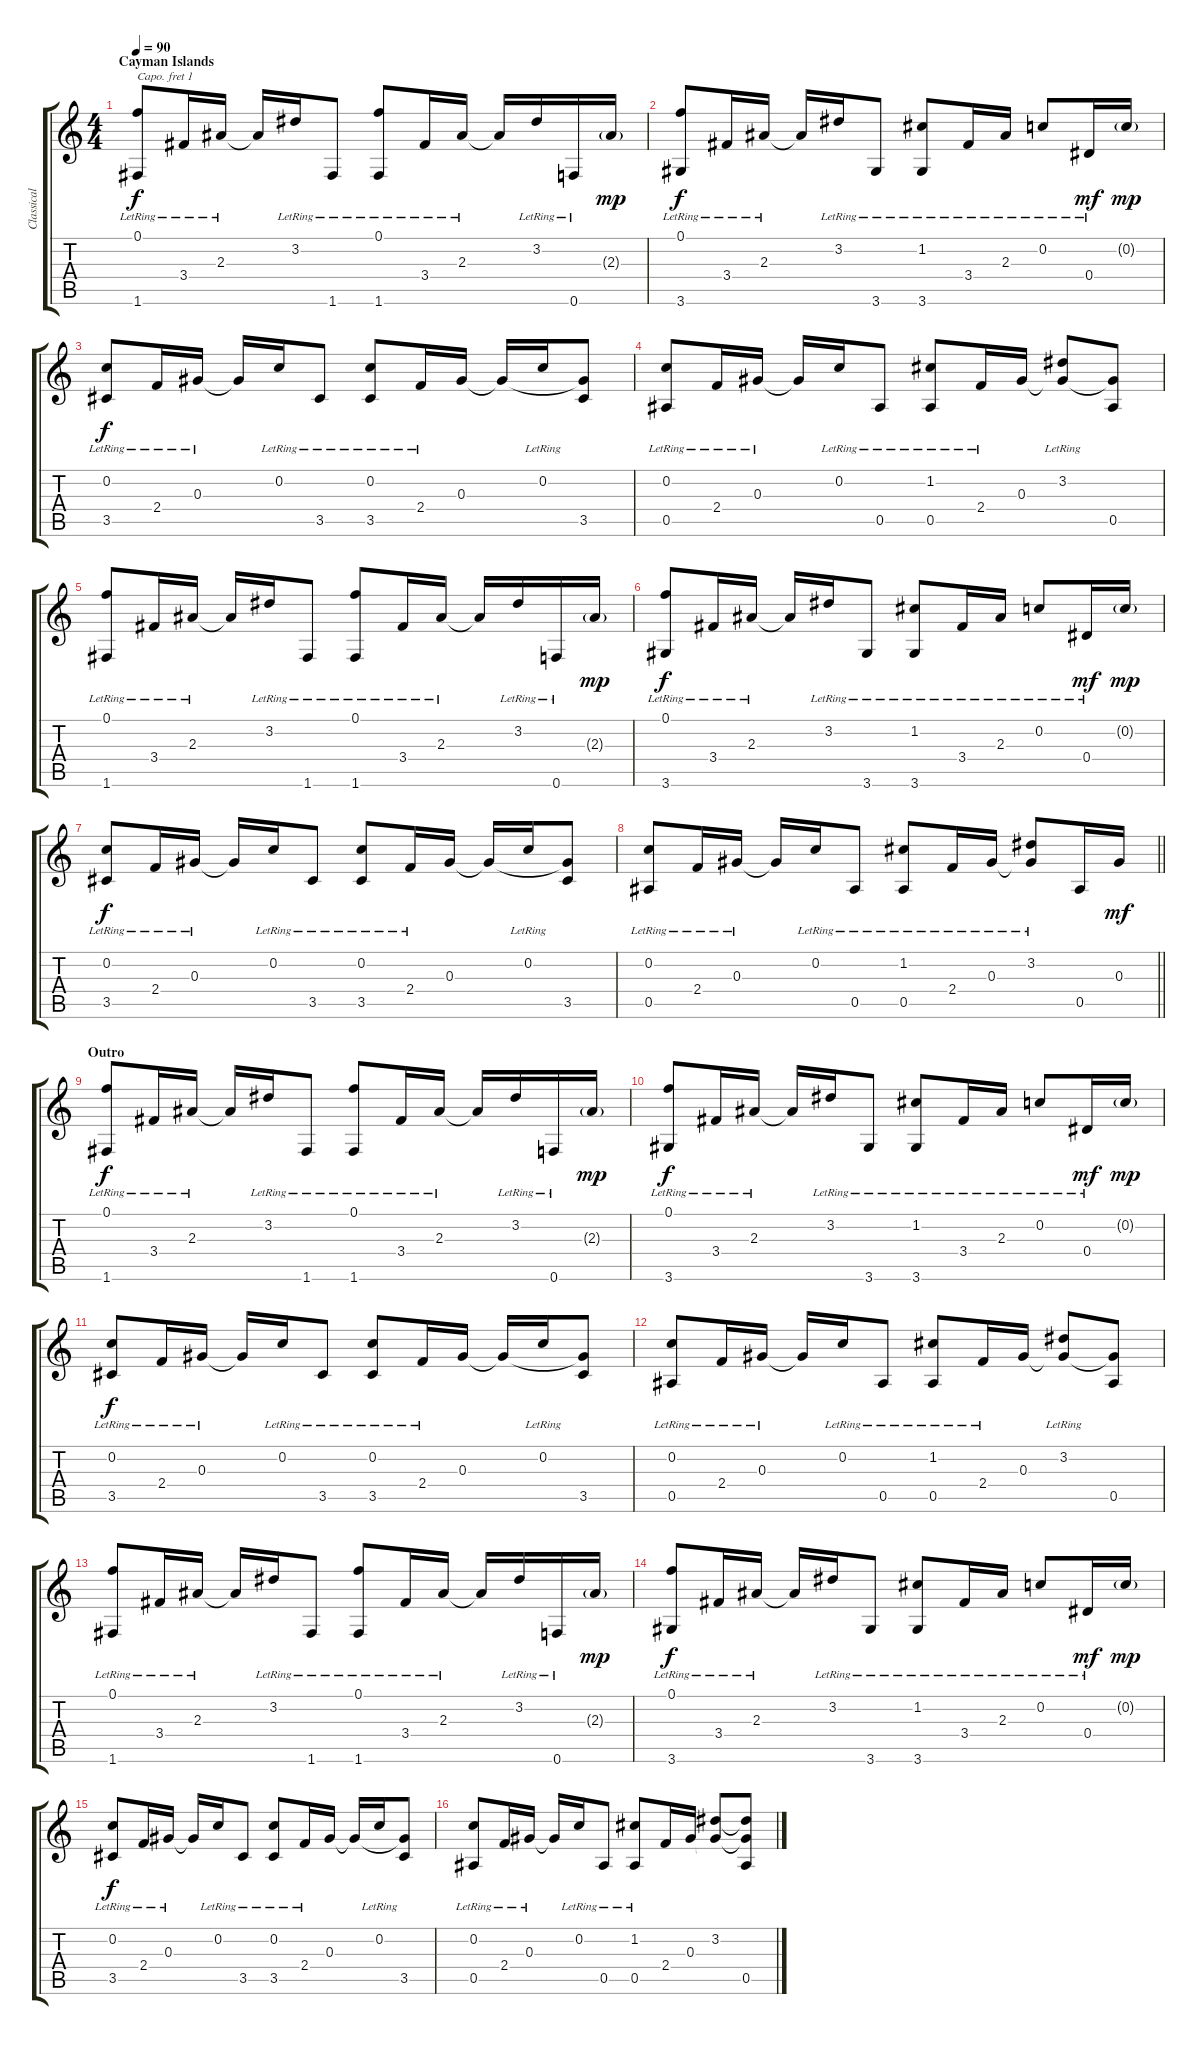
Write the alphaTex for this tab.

\track ("Classical Guitar (Eirik)" "Classical ") {instrument acousticguitarnylon}
\staff {score tabs}
\capo 1
\tuning (E4 B3 G3 D3 A2 E2) {hide}
\ts (4 4)
\section ("" "Cayman Islands")
\tempo 90
\clef g2
\ks c
(0.1{lr} 1.6{lr}).8{dy f} 3.4{lr}.16 2.3{lr}.16 2.3{t}.16 3.2{lr}.16 1.6{lr}.8 (0.1{lr} 1.6{lr}).8 3.4{lr}.16 2.3{lr}.16 2.3{t}.16 3.2{lr}.16 0.6{lr}.16 2.3{g}.16{dy mp} |
(0.1{lr} 3.6{lr}).8{dy f} 3.4{lr}.16 2.3{lr}.16 2.3{t}.16 3.2{lr}.16 3.6{lr}.8 (1.2{lr} 3.6{lr}).8 3.4{lr}.16 2.3{lr}.16 0.2{lr}.8 0.4{lr}.16{dy mf} 0.2{g}.16{dy mp} |
(0.2{lr} 3.5{lr}).8{dy f} 2.4{lr}.16 0.3{lr}.16 0.3{t}.16 0.2{lr}.16 3.5{lr}.8 (0.2{lr} 3.5{lr}).8 2.4{lr}.16 0.3.16 0.3{t}.16 0.2{lr}.16 (0.3{t} 3.5).8 |
(0.2 0.5{lr}).8 2.4{lr}.16 0.3{lr}.16 0.3{t}.16 0.2{lr}.16 0.5{lr}.8 (1.2{lr} 0.5{lr}).8 2.4{lr}.16 0.3.16 (3.2{lr} 0.3{t}).8 (0.3{t} 0.5).8 |
(0.1{lr} 1.6{lr}).8 3.4{lr}.16 2.3{lr}.16 2.3{t}.16 3.2{lr}.16 1.6{lr}.8 (0.1{lr} 1.6{lr}).8 3.4{lr}.16 2.3{lr}.16 2.3{t}.16 3.2{lr}.16 0.6{lr}.16 2.3{g}.16{dy mp} |
(0.1{lr} 3.6{lr}).8{dy f} 3.4{lr}.16 2.3{lr}.16 2.3{t}.16 3.2{lr}.16 3.6{lr}.8 (1.2{lr} 3.6{lr}).8 3.4{lr}.16 2.3{lr}.16 0.2{lr}.8 0.4{lr}.16{dy mf} 0.2{g}.16{dy mp} |
(0.2{lr} 3.5{lr}).8{dy f} 2.4{lr}.16 0.3{lr}.16 0.3{t}.16 0.2{lr}.16 3.5{lr}.8 (0.2{lr} 3.5{lr}).8 2.4{lr}.16 0.3.16 0.3{t}.16 0.2{lr}.16 (0.3{t} 3.5).8 |
\barLineRight lightlight
(0.2 0.5{lr}).8 2.4{lr}.16 0.3{lr}.16 0.3{t}.16 0.2{lr}.16 0.5{lr}.8 (1.2{lr} 0.5{lr}).8 2.4{lr}.16 0.3{lr}.16 (3.2{lr} 0.3{t}).8 0.5.16 0.3.16{dy mf} |
\section ("" "Outro")
(0.1{lr} 1.6{lr}).8{dy f} 3.4{lr}.16 2.3{lr}.16 2.3{t}.16 3.2{lr}.16 1.6{lr}.8 (0.1{lr} 1.6{lr}).8 3.4{lr}.16 2.3{lr}.16 2.3{t}.16 3.2{lr}.16 0.6{lr}.16 2.3{g}.16{dy mp} |
(0.1{lr} 3.6{lr}).8{dy f} 3.4{lr}.16 2.3{lr}.16 2.3{t}.16 3.2{lr}.16 3.6{lr}.8 (1.2{lr} 3.6{lr}).8 3.4{lr}.16 2.3{lr}.16 0.2{lr}.8 0.4{lr}.16{dy mf} 0.2{g}.16{dy mp} |
(0.2{lr} 3.5{lr}).8{dy f} 2.4{lr}.16 0.3{lr}.16 0.3{t}.16 0.2{lr}.16 3.5{lr}.8 (0.2{lr} 3.5{lr}).8 2.4{lr}.16 0.3.16 0.3{t}.16 0.2{lr}.16 (0.3{t} 3.5).8 |
(0.2 0.5{lr}).8 2.4{lr}.16 0.3{lr}.16 0.3{t}.16 0.2{lr}.16 0.5{lr}.8 (1.2{lr} 0.5{lr}).8 2.4{lr}.16 0.3.16 (3.2{lr} 0.3{t}).8 (0.3{t} 0.5).8 |
(0.1{lr} 1.6{lr}).8 3.4{lr}.16 2.3{lr}.16 2.3{t}.16 3.2{lr}.16 1.6{lr}.8 (0.1{lr} 1.6{lr}).8 3.4{lr}.16 2.3{lr}.16 2.3{t}.16 3.2{lr}.16 0.6{lr}.16 2.3{g}.16{dy mp} |
(0.1{lr} 3.6{lr}).8{dy f} 3.4{lr}.16 2.3{lr}.16 2.3{t}.16 3.2{lr}.16 3.6{lr}.8 (1.2{lr} 3.6{lr}).8 3.4{lr}.16 2.3{lr}.16 0.2{lr}.8 0.4{lr}.16{dy mf} 0.2{g}.16{dy mp} |
(0.2{lr} 3.5{lr}).8{dy f} 2.4{lr}.16 0.3{lr}.16 0.3{t}.16 0.2{lr}.16 3.5{lr}.8 (0.2{lr} 3.5{lr}).8 2.4{lr}.16 0.3.16 0.3{t}.16 0.2{lr}.16 (0.3{t} 3.5).8 |
(0.2 0.5{lr}).8 2.4{lr}.16 0.3{lr}.16 0.3{t}.16 0.2{lr}.16 0.5{lr}.8 (1.2{lr} 0.5{lr}).8 2.4.16 0.3.16 (3.2 0.3{t}).8 (3.2{t} 0.3{t} 0.5).8
